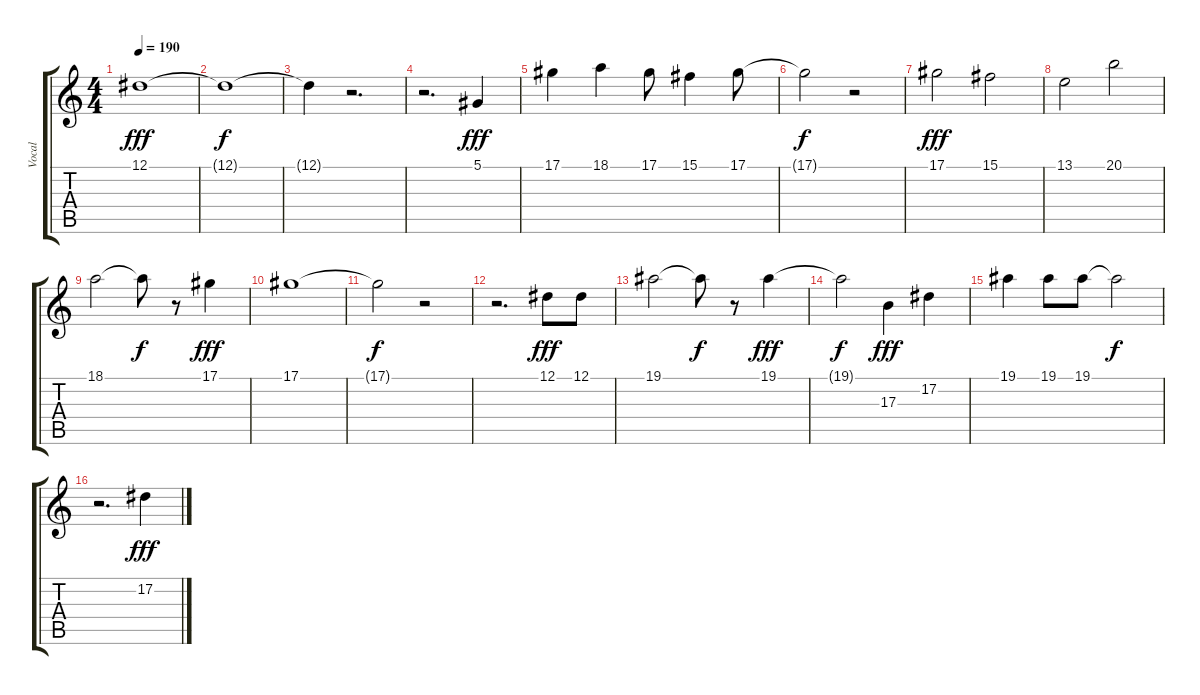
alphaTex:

\track ("Vocal" "Vocal") {instrument flute}
\staff {score tabs}
\tuning (Eb4 Bb3 Gb3 Db3 Ab2 Eb2) {hide}
\ts (4 4)
\tempo 190
\clef g2
\ks c
12.1.1{dy fff} |
12.1{t}.1{dy f} |
12.1{t}.4 r.2{d} |
r.2{d} 5.1.4{dy fff} |
17.1.4 18.1.4 17.1.8 15.1.4 17.1.8 |
17.1{t}.2{dy f} r.2 |
17.1.2{dy fff} 15.1.2 |
13.1.2 20.1.2 |
18.1.2 18.1{t}.8{dy f} r.8 17.1.4{dy fff} |
17.1.1 |
17.1{t}.2{dy f} r.2 |
r.2{d} 12.1.8{dy fff} 12.1.8 |
19.1.2 19.1{t}.8{dy f} r.8 19.1.4{dy fff} |
19.1{t}.2{dy f} 17.3.4{dy fff} 17.2.4 |
19.1.4 19.1.8 19.1.8 19.1{t}.2{dy f} |
r.2{d} 17.2.4{dy fff}
